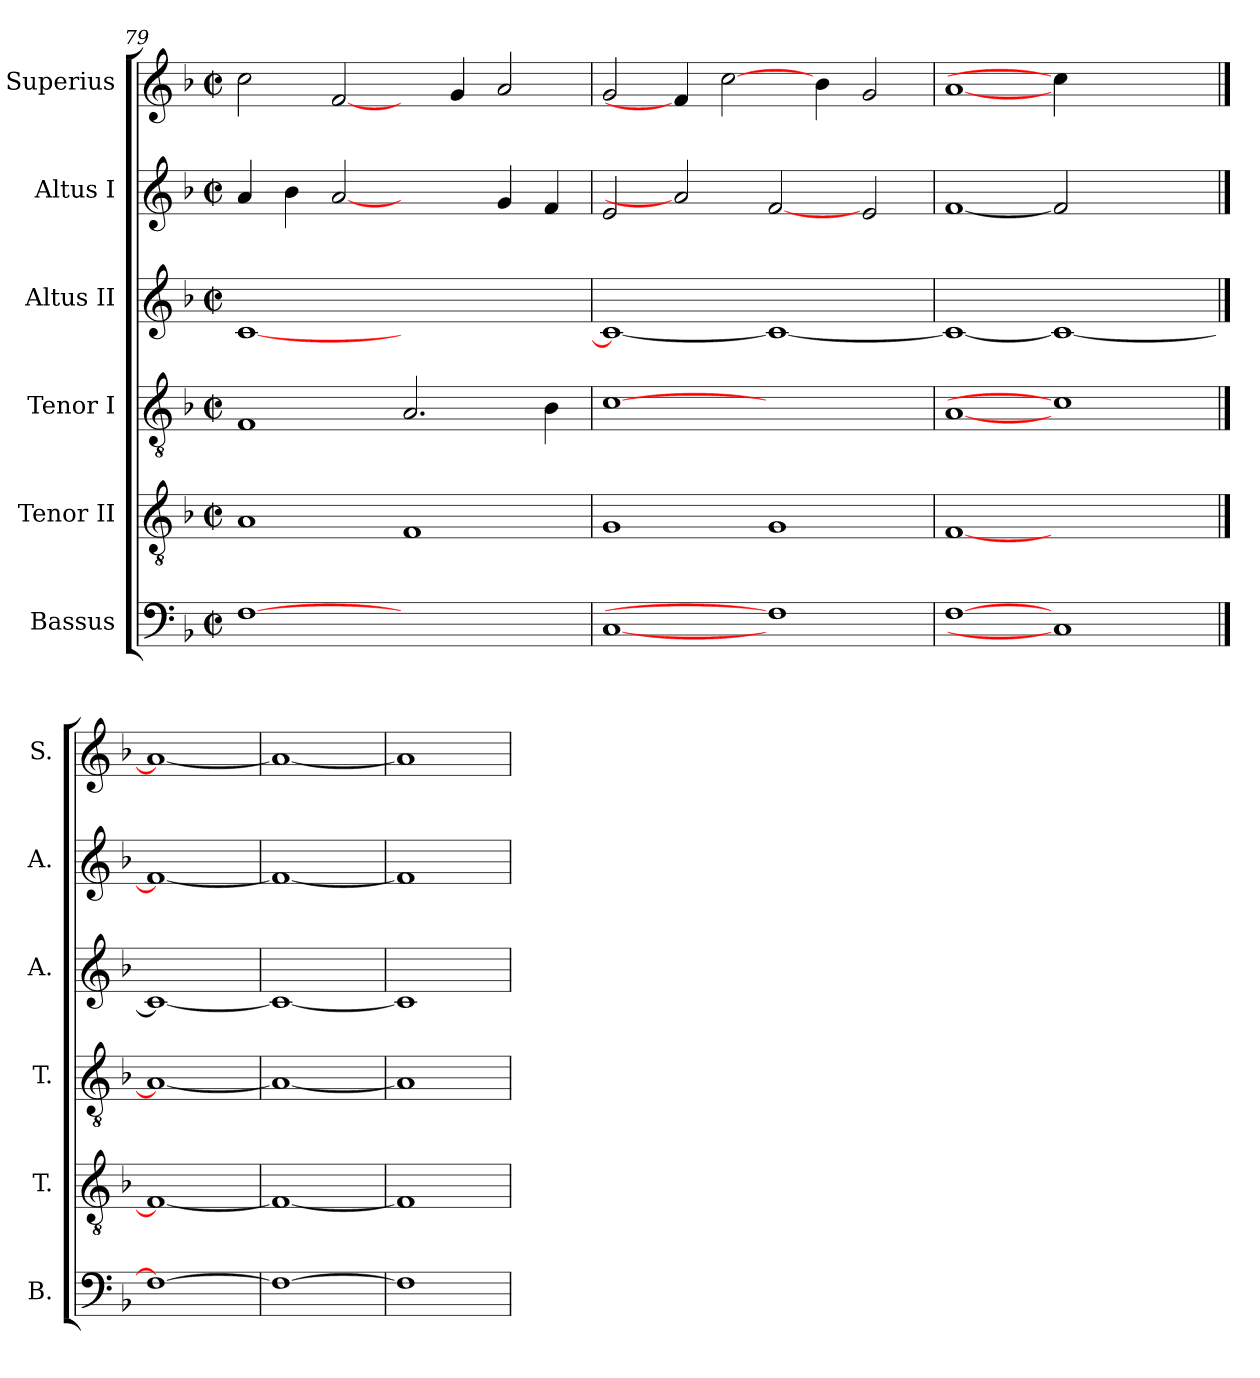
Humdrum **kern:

**kern	**kern	**kern	**kern	**kern	**kern
*part6	*part5	*part4	*part3	*part2	*part1
*staff6	*staff5	*staff4	*staff3	*staff2	*staff1
*I"Bassus	*I"Tenor II	*I"Tenor I	*I"Altus II	*I"Altus I	*I"Superius
*I'B.	*I'T.	*I'T.	*I'A.	*I'A.	*I'S.
!!LO:LB:g=z
*clefF4	*clefGv2	*clefGv2	*clefG2	*clefG2	*clefG2
*	*ITrd7c12	*ITrd7c12	*	*	*
*k[b-]	*k[b-]	*k[b-]	*k[b-]	*k[b-]	*k[b-]
*F:	*F:	*F:	*F:	*F:	*F:
*M2/2	*M2/2	*M2/2	*M2/2	*M2/2	*M2/2
*met(c|)	*met(c|)	*met(c|)	*met(c|)	*met(c|)	*met(c|)
=79	=79	=79	=79	=79	=79
[1Fi	1AAi	1FFi	[<1ci	4ai/	2cci\
.	.	.	.	4b-i\	.
.	.	.	.	[2ai	[2fi/
1ryy	1FFi	2.AAi/	1ryy	2ryy	4ryy
.	.	.	.	.	4gi/
.	.	.	.	4gi/	2ai/
.	.	4BB-i\	.	4fi/	.
=80	=80	=80	=80	=80	=80
[1Ci	1GGi	[1Ci	1ci_<	2ei/	2gi/
.	.	.	.	2ai]	4fi/]
.	.	.	.	.	[2cci\
1Fi]	1GGi	1ryy	1ci_	[2fi	.
.	.	.	.	.	4b-i\
.	.	.	.	2ei/	2gi/
=81	=81	=81	=81	=81	=81
[1Fi	[1FFi	[1AAi	1ci_<	[1fi	[1ai
1Ci]	1ryy	1Ci]	1ci_	2fi]	4cci\]
.	.	.	.	.	2.ryy
.	.	.	.	2ryy	.
==82	==82	==82	==82	==82	==82
1Fi_	1FFi_	1AAi_	1ci_	1fi_	1ai_
=83	=83	=83	=83	=83	=83
1Fi_	1FFi_	1AAi_	1ci_	1fi_	1ai_
=84	=84	=84	=84	=84	=84
1Fi]	1FFi]	1AAi]	1ci]	1fi]	1ai]
=	=	=	=	=	=
*-	*-	*-	*-	*-	*-
